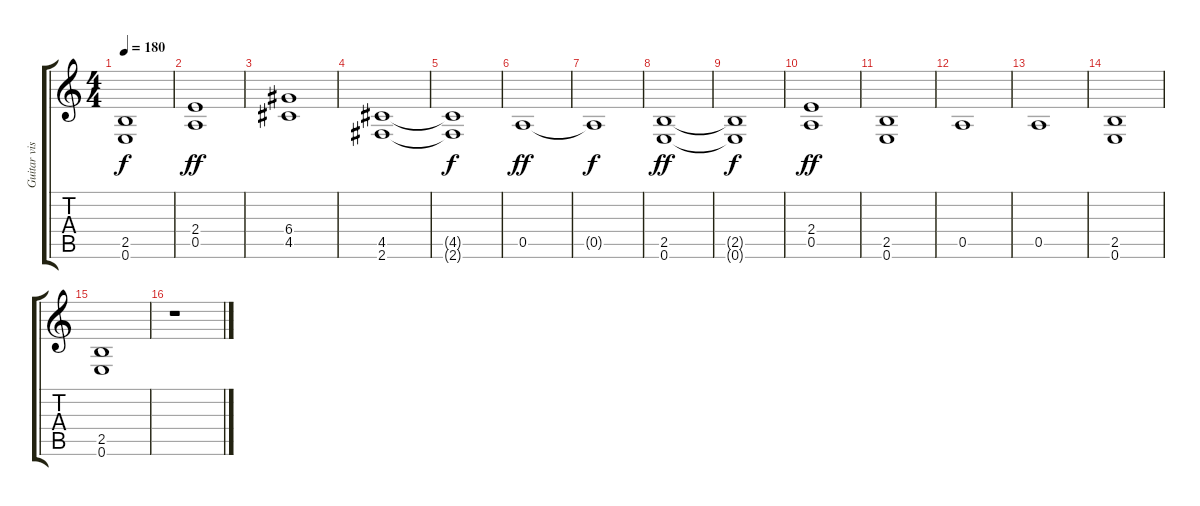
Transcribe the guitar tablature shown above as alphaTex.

\track ("Guitar vis" "Guitar vis") {instrument overdrivenguitar}
\staff {score tabs}
\tuning (E4 B3 G3 D3 A2 E2) {hide}
\ts (4 4)
\tempo 180
\clef g2
\ks c
(2.5{t} 0.6{t}).1{dy f} |
(2.4 0.5).1{dy ff} |
(6.4 4.5).1 |
(4.5 2.6).1 |
(4.5{t} 2.6{t}).1{dy f} |
0.5.1{dy ff} |
0.5{t}.1{dy f} |
(2.5 0.6).1{dy ff} |
(2.5{t} 0.6{t}).1{dy f} |
(2.4 0.5).1{dy ff} |
(2.5 0.6).1 |
0.5.1 |
0.5.1 |
(2.5 0.6).1 |
(2.5 0.6).1 |
r.1
